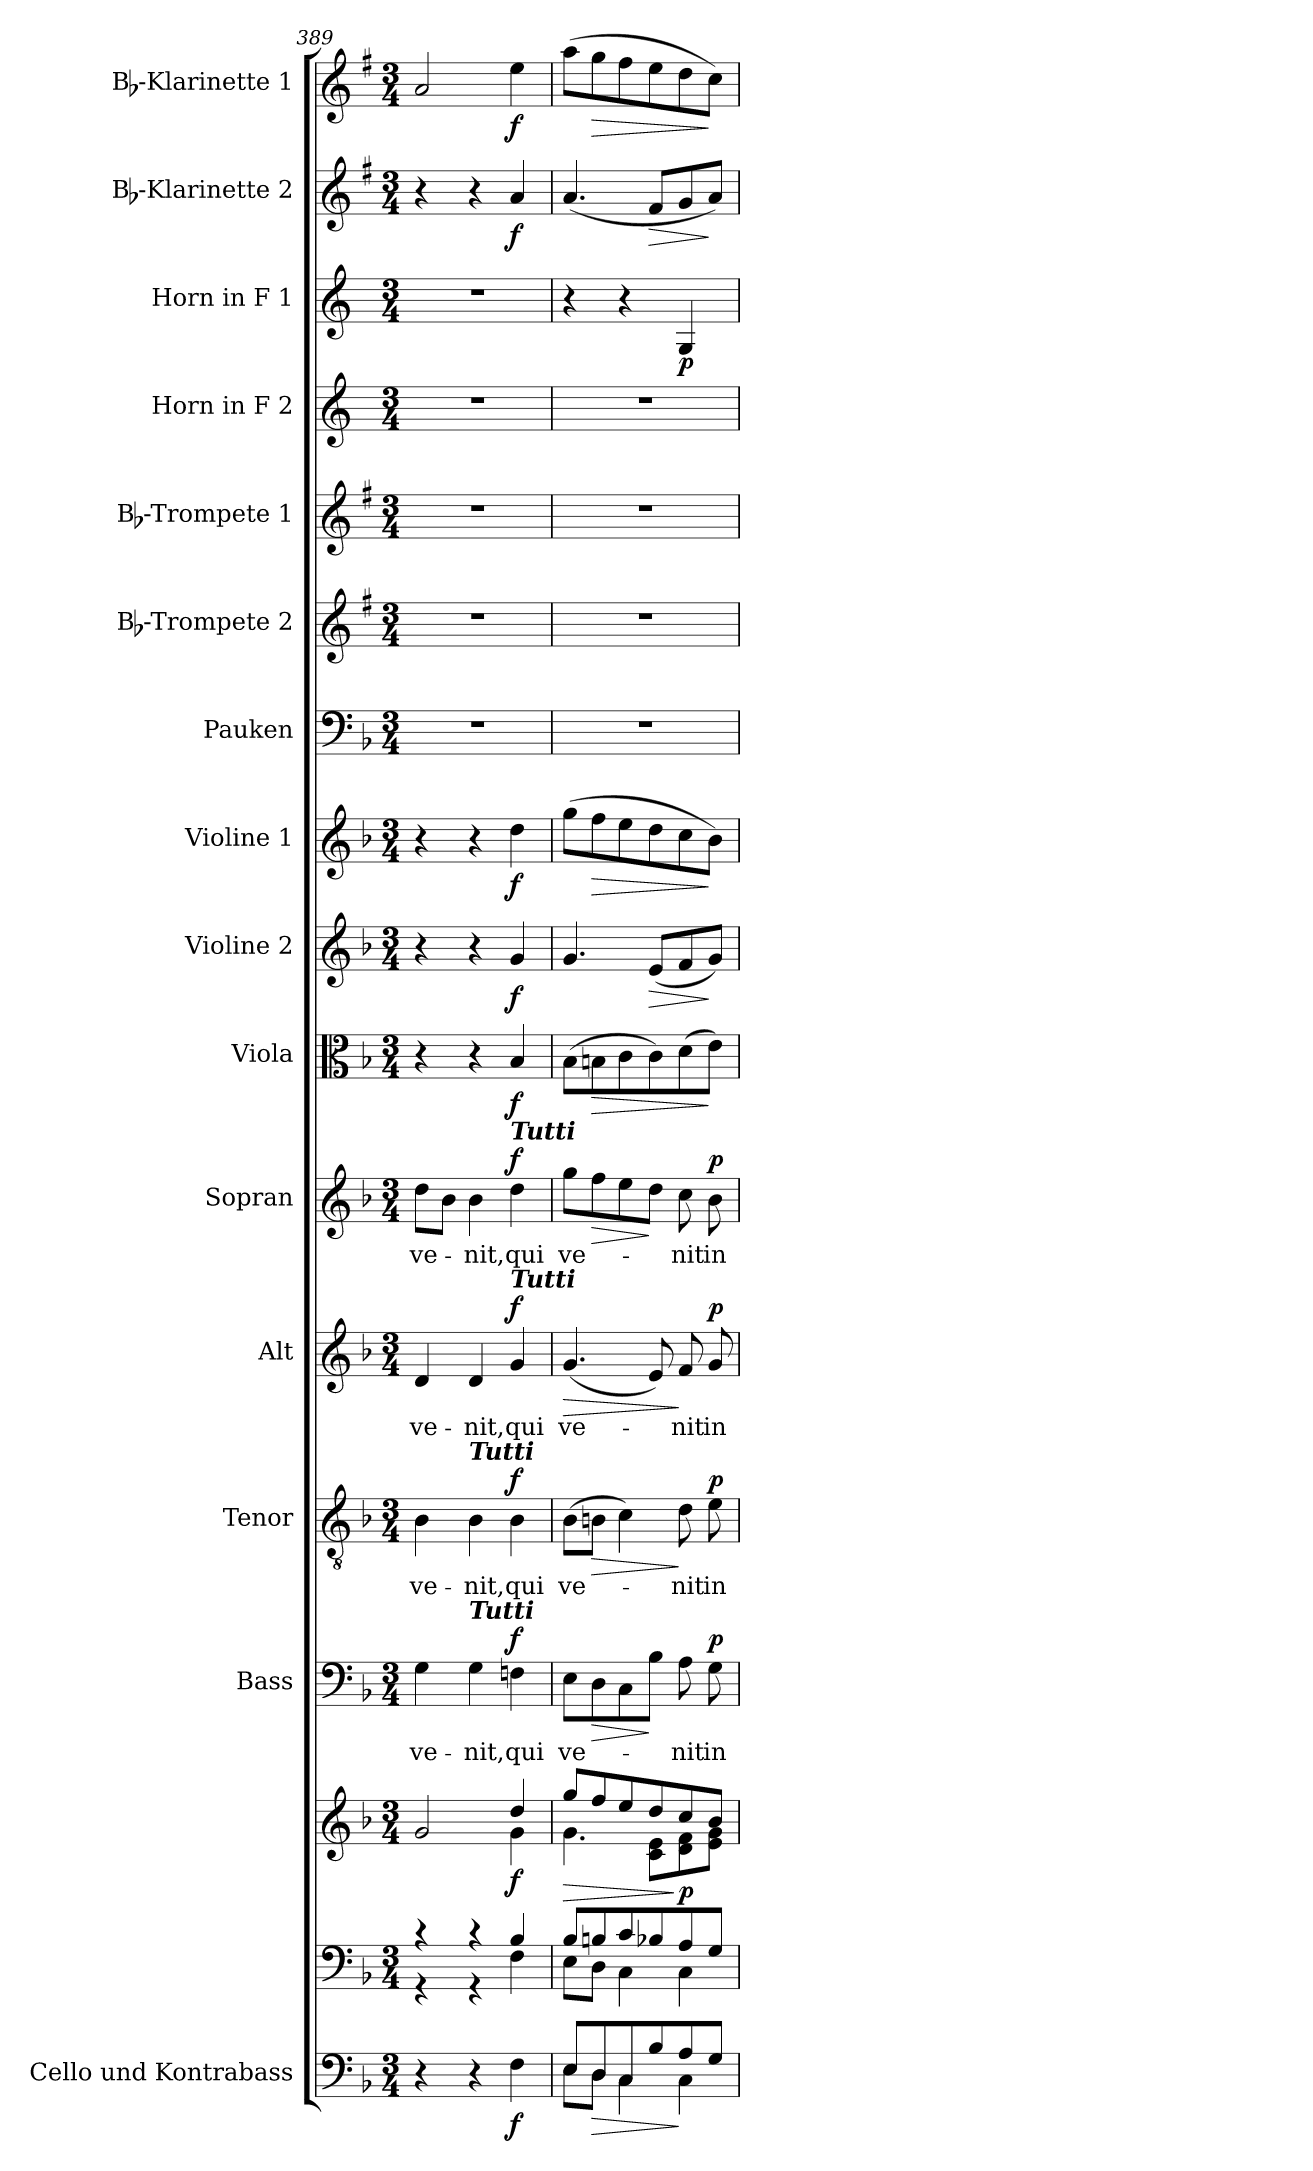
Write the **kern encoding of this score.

**kern	**dynam	**kern	**kern	**dynam	**kern	**text	**dynam	**kern	**text	**dynam	**kern	**text	**dynam	**kern	**text	**dynam	**kern	**dynam	**kern	**dynam	**kern	**dynam	**kern	**kern	**kern	**kern	**kern	**dynam	**kern	**dynam	**kern	**dynam
*part16	*part16	*part15	*part15	*part15	*part14	*part14	*part14	*part13	*part13	*part13	*part12	*part12	*part12	*part11	*part11	*part11	*part10	*part10	*part9	*part9	*part8	*part8	*part7	*part6	*part5	*part4	*part3	*part3	*part2	*part2	*part1	*part1
*staff17	*staff17	*staff16	*staff15	*staff15/16	*staff14	*staff14	*staff14	*staff13	*staff13	*staff13	*staff12	*staff12	*staff12	*staff11	*staff11	*staff11	*staff10	*staff10	*staff9	*staff9	*staff8	*staff8	*staff7	*staff6	*staff5	*staff4	*staff3	*staff3	*staff2	*staff2	*staff1	*staff1
*I"Cello und Kontrabass	*	*	*	*	*I"Bass	*	*	*I"Tenor	*	*	*I"Alt	*	*	*I"Sopran	*	*	*I"Viola	*	*I"Violine 2	*	*I"Violine 1	*	*I"Pauken	*I"Bb-Trompete 2	*I"Bb-Trompete 1	*I"Horn in F 2	*I"Horn in F 1	*	*I"Bb-Klarinette 2	*	*I"Bb-Klarinette 1	*
*I'Kb.	*	*	*	*	*I'B.	*	*	*I'T.	*	*	*I'A.	*	*	*I'S.	*	*	*I'Vla.	*	*I'Vl. 2	*	*I'Vl. 1	*	*I'Pk.	*I'Bb Trp. 2	*I'Bb Trp. 1	*	*	*	*I'Bb Kl. 2	*	*I'Bb Kl. 1	*
*clefF4	*	*clefF4	*clefG2	*	*clefF4	*	*	*clefGv2	*	*	*clefG2	*	*	*clefG2	*	*	*clefC3	*	*clefG2	*	*clefG2	*	*clefF4	*clefG2	*clefG2	*clefG2	*clefG2	*	*clefG2	*	*clefG2	*
*ITrd7c12	*	*	*	*	*	*	*	*	*	*	*	*	*	*	*	*	*	*	*	*	*	*	*	*ITrd1c2	*ITrd1c2	*ITrd4c7	*ITrd4c7	*	*ITrd1c2	*	*ITrd1c2	*
*k[b-]	*	*k[b-]	*k[b-]	*	*k[b-]	*	*	*k[b-]	*	*	*k[b-]	*	*	*k[b-]	*	*	*k[b-]	*	*k[b-]	*	*k[b-]	*	*k[b-]	*k[b-]	*k[b-]	*k[b-]	*k[b-]	*	*k[b-]	*	*k[b-]	*
*F:	*	*F:	*F:	*	*F:	*	*	*F:	*	*	*F:	*	*	*F:	*	*	*F:	*	*F:	*	*F:	*	*F:	*F:	*F:	*F:	*F:	*	*F:	*	*F:	*
*M3/4	*	*M3/4	*M3/4	*	*M3/4	*	*	*M3/4	*	*	*M3/4	*	*	*M3/4	*	*	*M3/4	*	*M3/4	*	*M3/4	*	*M3/4	*M3/4	*M3/4	*M3/4	*M3/4	*	*M3/4	*	*M3/4	*
=389	=389	=389	=389	=389	=389	=389	=389	=389	=389	=389	=389	=389	=389	=389	=389	=389	=389	=389	=389	=389	=389	=389	=389	=389	=389	=389	=389	=389	=389	=389	=389	=389
*	*	*^	*^	*	*	*	*	*	*	*	*	*	*	*	*	*	*	*	*	*	*	*	*	*	*	*	*	*	*	*	*	*
!	!	!	!	!	!	!	!	!LO:LY:b	!	!	!LO:LY:b	!	!	!LO:LY:b	!	!	!LO:LY:b	!	!	!	!	!	!	!	!	!	!	!	!	!	!	!	!	!
4r	.	4r	4r	2g/	2ryy	.	4G\	ve-	.	4B-\	ve-	.	4d/	ve-	.	8dd\L	ve-	.	4r	.	4r	.	4r	.	2.r	2.r	2.r	2.r	2.r	.	4r	.	2g/	.
.	.	.	.	.	.	.	.	.	.	.	.	.	.	.	.	8b-\J	.	.	.	.	.	.	.	.	.	.	.	.	.	.	.	.	.	.
!	!	!	!	!	!	!	!	!	!	!LO:TX:a:Bi:t=Tutti	!	!	!	!	!	!	!	!	!	!	!	!	!	!	!	!	!	!	!	!	!	!	!	!
!	!	!	!	!	!	!	!LO:TX:a:Bi:t=Tutti	!	!	!	!	!	!	!	!	!	!	!	!	!	!	!	!	!	!	!	!	!	!	!	!	!	!	!
!	!	!	!	!	!	!	!	!LO:LY:b	!	!	!LO:LY:b	!	!	!LO:LY:b	!	!	!LO:LY:b	!	!	!	!	!	!	!	!	!	!	!	!	!	!	!	!	!
4r	.	4r	4r	.	.	.	4G\	-nit,	.	4B-\	-nit,	.	4d/	-nit,	.	4b-\	-nit,	.	4r	.	4r	.	4r	.	.	.	.	.	.	.	4r	.	.	.
!	!	!	!	!	!	!	!	!	!	!	!	!	!	!	!	!LO:TX:a:Bi:t=Tutti	!	!	!	!	!	!	!	!	!	!	!	!	!	!	!	!	!	!
!	!	!	!	!	!	!	!	!	!	!	!	!	!LO:TX:a:Bi:t=Tutti	!	!	!	!	!	!	!	!	!	!	!	!	!	!	!	!	!	!	!	!	!
!	!LO:DY:b	!	!	!	!	!LO:DY:b	!	!LO:LY:b	!LO:DY:a	!	!LO:LY:b	!LO:DY:a	!	!LO:LY:b	!LO:DY:a	!	!LO:LY:b	!LO:DY:a	!	!LO:DY:b	!	!LO:DY:b	!	!LO:DY:b	!	!	!	!	!	!	!	!LO:DY:b	!	!LO:DY:b
4FF\	f	4B-/	4F\	4dd/	4g\	f	4Fn\	qui	f	4B-\	qui	f	4g/	qui	f	4dd\	qui	f	4B-/	f	4g/	f	4dd\	f	.	.	.	.	.	.	4g/	f	4dd\	f
!!LO:PB:g=z
=390	=390	=390	=390	=390	=390	=390	=390	=390	=390	=390	=390	=390	=390	=390	=390	=390	=390	=390	=390	=390	=390	=390	=390	=390	=390	=390	=390	=390	=390	=390	=390	=390	=390	=390
*^	*	*	*	*	*	*	*	*	*	*	*	*	*	*	*	*	*	*	*	*	*	*	*	*	*	*	*	*	*	*	*	*	*	*
!	!	!	!	!	!	!	!LO:HP:b	!	!LO:LY:b	!	!	!LO:LY:b	!	!	!LO:LY:b	!LO:HP:b	!	!LO:LY:b	!	!	!	!	!	!	!	!	!	!	!	!	!	!	!	!	!
8EE/L	8EE\L	.	8B-/L	8E\L	8gg/L	4.g\	>	8E\L	ve-	.	(>8B-\L	ve-	.	(<4.g/	ve-	>	8gg\L	ve-	.	(>8B-\L	.	4.g/	.	(>8gg\L	.	2.r	2.r	2.r	2.r	4r	.	(<4.g/	.	(>8gg\L	.
!	!	!LO:HP:b	!	!	!	!	!	!	!	!LO:HP:b	!	!	!LO:HP:b	!	!	!	!	!	!LO:HP:b	!	!LO:HP:b	!	!	!	!LO:HP:b	!	!	!	!	!	!	!	!	!	!LO:HP:b
8DD/	8DD\J	>	8Bn/	8D\J	8ff/	.	.	8D\	.	>	8Bn\J	.	>	.	.	.	8ff\	.	>	8Bn\	>	.	.	8ff\	>	.	.	.	.	.	.	.	.	8ff\	>
8CC/	4CC\	.	8c/	4C\	8ee/	.	.	8C\	.	.	4c\)	.	.	.	.	.	8ee\	.	.	8c\	.	.	.	8ee\	.	.	.	.	.	4r	.	.	.	8ee\	.
!	!	!	!	!	!	!	!	!	!	!	!	!	!	!	!	!	!	!	!	!	!	!	!LO:HP:b	!	!	!	!	!	!	!	!	!	!LO:HP:b	!	!
8BB-/	.	.	8B-X/	.	8dd/	8c\ 8e\L	.	8B-\J	.	]	.	.	.	8e/)	.	.	8dd\J	.	]	8c\)	.	(<8e/L	>	8dd\	.	.	.	.	.	.	.	8e/L	>	8dd\	.
!	!	!	!	!	!	!	!LO:DY:n=1:b	!	!LO:LY:b	!	!	!LO:LY:b	!	!	!LO:LY:b	!	!	!LO:LY:b	!	!	!	!	!	!	!	!	!	!	!	!	!LO:DY:b	!	!	!	!
8AA/	4CC\	]	8A/	4C\	8cc/	8d\ 8f\	] p	8A\	-nit	.	8d\	-nit	]	8f/	-nit	]	8cc\	-nit	.	(>8d\	.	8f/	.	8cc\	.	.	.	.	.	4C/	p	8f/	.	8cc\	.
!	!	!	!	!	!	!	!	!	!LO:LY:b	!LO:DY:a	!	!LO:LY:b	!LO:DY:a	!	!LO:LY:b	!LO:DY:a	!	!LO:LY:b	!LO:DY:a	!	!	!	!	!	!	!	!	!	!	!	!	!	!	!	!
8GG/J	.	.	8G/J	.	8b-/J	8e\ 8g\J	.	8G\	in	p	8e\	in	p	8g/	in	p	8b-\	in	p	8e\J)	]	8g/J)	]	8b-\J)	]	.	.	.	.	.	.	8g/J)	]	8b-\J)	]
*v	*v	*	*	*	*	*	*	*	*	*	*	*	*	*	*	*	*	*	*	*	*	*	*	*	*	*	*	*	*	*	*	*	*	*	*
*	*	*v	*v	*	*	*	*	*	*	*	*	*	*	*	*	*	*	*	*	*	*	*	*	*	*	*	*	*	*	*	*	*	*	*
*	*	*	*v	*v	*	*	*	*	*	*	*	*	*	*	*	*	*	*	*	*	*	*	*	*	*	*	*	*	*	*	*	*	*
=	=	=	=	=	=	=	=	=	=	=	=	=	=	=	=	=	=	=	=	=	=	=	=	=	=	=	=	=	=	=	=	=
*-	*-	*-	*-	*-	*-	*-	*-	*-	*-	*-	*-	*-	*-	*-	*-	*-	*-	*-	*-	*-	*-	*-	*-	*-	*-	*-	*-	*-	*-	*-	*-	*-
